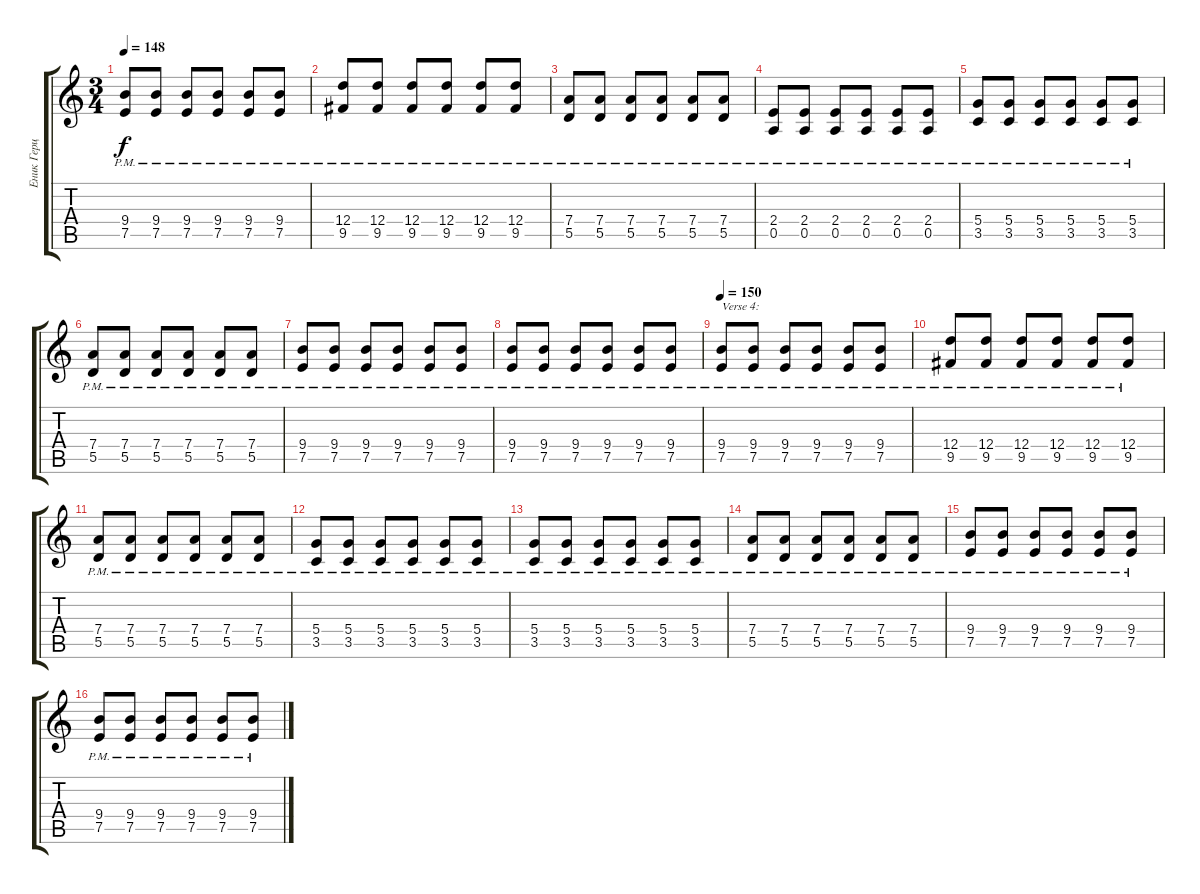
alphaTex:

\track ("Еник Герц" "Еник Герц") {instrument overdrivenguitar}
\staff {score tabs}
\tuning (E4 B3 G3 D3 A2 E2) {hide}
\ts (3 4)
\tempo 148
\clef g2
\ks c
(9.4{pm} 7.5{pm}).8{dy f} (9.4{pm} 7.5{pm}).8 (9.4{pm} 7.5{pm}).8 (9.4{pm} 7.5{pm}).8 (9.4{pm} 7.5{pm}).8 (9.4{pm} 7.5{pm}).8 |
(12.4{pm} 9.5{pm}).8 (12.4{pm} 9.5{pm}).8 (12.4{pm} 9.5{pm}).8 (12.4{pm} 9.5{pm}).8 (12.4{pm} 9.5{pm}).8 (12.4{pm} 9.5{pm}).8 |
(7.4{pm} 5.5{pm}).8 (7.4{pm} 5.5{pm}).8 (7.4{pm} 5.5{pm}).8 (7.4{pm} 5.5{pm}).8 (7.4{pm} 5.5{pm}).8 (7.4{pm} 5.5{pm}).8 |
(2.4{pm} 0.5{pm}).8 (2.4{pm} 0.5{pm}).8 (2.4{pm} 0.5{pm}).8 (2.4{pm} 0.5{pm}).8 (2.4{pm} 0.5{pm}).8 (2.4{pm} 0.5{pm}).8 |
(5.4{pm} 3.5{pm}).8 (5.4{pm} 3.5{pm}).8 (5.4{pm} 3.5{pm}).8 (5.4{pm} 3.5{pm}).8 (5.4{pm} 3.5{pm}).8 (5.4{pm} 3.5{pm}).8 |
(7.4{pm} 5.5{pm}).8 (7.4{pm} 5.5{pm}).8 (7.4{pm} 5.5{pm}).8 (7.4{pm} 5.5{pm}).8 (7.4{pm} 5.5{pm}).8 (7.4{pm} 5.5{pm}).8 |
(9.4{pm} 7.5{pm}).8 (9.4{pm} 7.5{pm}).8 (9.4{pm} 7.5{pm}).8 (9.4{pm} 7.5{pm}).8 (9.4{pm} 7.5{pm}).8 (9.4{pm} 7.5{pm}).8 |
(9.4{pm} 7.5{pm}).8 (9.4{pm} 7.5{pm}).8 (9.4{pm} 7.5{pm}).8 (9.4{pm} 7.5{pm}).8 (9.4{pm} 7.5{pm}).8 (9.4{pm} 7.5{pm}).8 |
\tempo 150
(9.4{pm} 7.5{pm}).8{txt "Verse 4:"} (9.4{pm} 7.5{pm}).8 (9.4{pm} 7.5{pm}).8 (9.4{pm} 7.5{pm}).8 (9.4{pm} 7.5{pm}).8 (9.4{pm} 7.5{pm}).8 |
(12.4{pm} 9.5{pm}).8 (12.4{pm} 9.5{pm}).8 (12.4{pm} 9.5{pm}).8 (12.4{pm} 9.5{pm}).8 (12.4{pm} 9.5{pm}).8 (12.4{pm} 9.5{pm}).8 |
(7.4{pm} 5.5{pm}).8 (7.4{pm} 5.5{pm}).8 (7.4{pm} 5.5{pm}).8 (7.4{pm} 5.5{pm}).8 (7.4{pm} 5.5{pm}).8 (7.4{pm} 5.5{pm}).8 |
(5.4{pm} 3.5{pm}).8 (5.4{pm} 3.5{pm}).8 (5.4{pm} 3.5{pm}).8 (5.4{pm} 3.5{pm}).8 (5.4{pm} 3.5{pm}).8 (5.4{pm} 3.5{pm}).8 |
(5.4{pm} 3.5{pm}).8 (5.4{pm} 3.5{pm}).8 (5.4{pm} 3.5{pm}).8 (5.4{pm} 3.5{pm}).8 (5.4{pm} 3.5{pm}).8 (5.4{pm} 3.5{pm}).8 |
(7.4{pm} 5.5{pm}).8 (7.4{pm} 5.5{pm}).8 (7.4{pm} 5.5{pm}).8 (7.4{pm} 5.5{pm}).8 (7.4{pm} 5.5{pm}).8 (7.4{pm} 5.5{pm}).8 |
(9.4{pm} 7.5{pm}).8 (9.4{pm} 7.5{pm}).8 (9.4{pm} 7.5{pm}).8 (9.4{pm} 7.5{pm}).8 (9.4{pm} 7.5{pm}).8 (9.4{pm} 7.5{pm}).8 |
(9.4{pm} 7.5{pm}).8 (9.4{pm} 7.5{pm}).8 (9.4{pm} 7.5{pm}).8 (9.4{pm} 7.5{pm}).8 (9.4{pm} 7.5{pm}).8 (9.4{pm} 7.5{pm}).8
